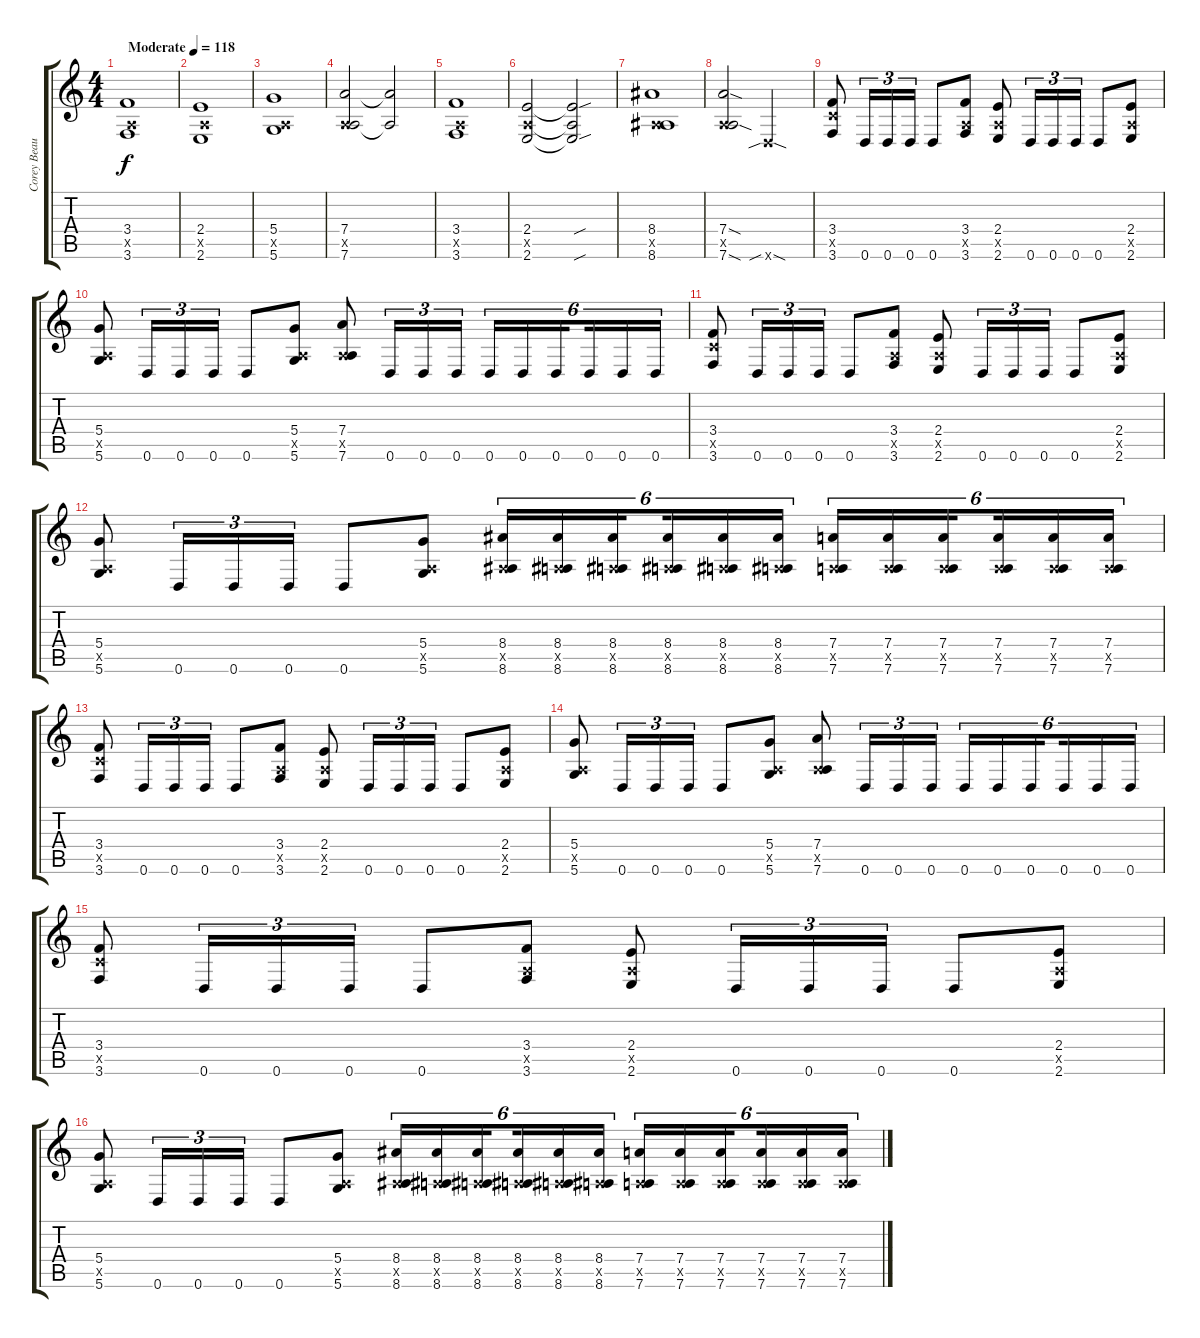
\track ("Corey Beaulieu" "Corey Beau") {instrument overdrivenguitar}
\staff {score tabs}
\tuning (E4 B3 G3 D3 A2 D2) {hide}
\ts (4 4)
\tempo (118 "Moderate")
\clef g2
\ks c
(3.4 0.5{x} 3.6).1{dy f instrument overdrivenguitar} |
(2.4 0.5{x} 2.6).1 |
(5.4 0.5{x} 5.6).1 |
(7.4 0.5{x} 7.6).2 (7.4{t} 0.5{t}).2 |
(3.4 0.5{x} 3.6).1 |
(2.4 0.5{x} 2.6).2 (2.4{sou t} 0.5{t} 2.6{sou t}).2 |
(8.4 0.5{x} 8.6).1 |
(7.4{sod} 0.5{x} 7.6{sod}).2 0.6{sib sod x}.2 |
(3.4 3.5{x} 3.6).8 0.6.16{tu (3 2)} 0.6.16{tu (3 2)} 0.6.16{tu (3 2)} 0.6.8 (3.4 0.5{x} 3.6).8 (2.4 0.5{x} 2.6).8 0.6.16{tu (3 2)} 0.6.16{tu (3 2)} 0.6.16{tu (3 2)} 0.6.8 (2.4 0.5{x} 2.6).8 |
(5.4 0.5{x} 5.6).8 0.6.16{tu (3 2)} 0.6.16{tu (3 2)} 0.6.16{tu (3 2)} 0.6.8 (5.4 0.5{x} 5.6).8 (7.4 0.5{x} 7.6).8 0.6.16{tu (3 2)} 0.6.16{tu (3 2)} 0.6.16{tu (3 2)} 0.6.16{tu (6 4)} 0.6.16{tu (6 4)} 0.6.16{tu (6 4) beam splitsecondary} 0.6.16{tu (6 4)} 0.6.16{tu (6 4)} 0.6.16{tu (6 4)} |
(3.4 3.5{x} 3.6).8 0.6.16{tu (3 2)} 0.6.16{tu (3 2)} 0.6.16{tu (3 2)} 0.6.8 (3.4 0.5{x} 3.6).8 (2.4 0.5{x} 2.6).8 0.6.16{tu (3 2)} 0.6.16{tu (3 2)} 0.6.16{tu (3 2)} 0.6.8 (2.4 0.5{x} 2.6).8 |
(5.4 0.5{x} 5.6).8 0.6.16{tu (3 2)} 0.6.16{tu (3 2)} 0.6.16{tu (3 2)} 0.6.8 (5.4 0.5{x} 5.6).8 (8.4 0.5{x} 8.6).16{tu (6 4)} (8.4 0.5{x} 8.6).16{tu (6 4)} (8.4 0.5{x} 8.6).16{tu (6 4) beam splitsecondary} (8.4 0.5{x} 8.6).16{tu (6 4)} (8.4 0.5{x} 8.6).16{tu (6 4)} (8.4 0.5{x} 8.6).16{tu (6 4)} (7.4 0.5{x} 7.6).16{tu (6 4)} (7.4 0.5{x} 7.6).16{tu (6 4)} (7.4 0.5{x} 7.6).16{tu (6 4) beam splitsecondary} (7.4 0.5{x} 7.6).16{tu (6 4)} (7.4 0.5{x} 7.6).16{tu (6 4)} (7.4 0.5{x} 7.6).16{tu (6 4)} |
(3.4 3.5{x} 3.6).8 0.6.16{tu (3 2)} 0.6.16{tu (3 2)} 0.6.16{tu (3 2)} 0.6.8 (3.4 0.5{x} 3.6).8 (2.4 0.5{x} 2.6).8 0.6.16{tu (3 2)} 0.6.16{tu (3 2)} 0.6.16{tu (3 2)} 0.6.8 (2.4 0.5{x} 2.6).8 |
(5.4 0.5{x} 5.6).8 0.6.16{tu (3 2)} 0.6.16{tu (3 2)} 0.6.16{tu (3 2)} 0.6.8 (5.4 0.5{x} 5.6).8 (7.4 0.5{x} 7.6).8 0.6.16{tu (3 2)} 0.6.16{tu (3 2)} 0.6.16{tu (3 2)} 0.6.16{tu (6 4)} 0.6.16{tu (6 4)} 0.6.16{tu (6 4) beam splitsecondary} 0.6.16{tu (6 4)} 0.6.16{tu (6 4)} 0.6.16{tu (6 4)} |
(3.4 3.5{x} 3.6).8 0.6.16{tu (3 2)} 0.6.16{tu (3 2)} 0.6.16{tu (3 2)} 0.6.8 (3.4 0.5{x} 3.6).8 (2.4 0.5{x} 2.6).8 0.6.16{tu (3 2)} 0.6.16{tu (3 2)} 0.6.16{tu (3 2)} 0.6.8 (2.4 0.5{x} 2.6).8 |
(5.4 0.5{x} 5.6).8 0.6.16{tu (3 2)} 0.6.16{tu (3 2)} 0.6.16{tu (3 2)} 0.6.8 (5.4 0.5{x} 5.6).8 (8.4 0.5{x} 8.6).16{tu (6 4)} (8.4 0.5{x} 8.6).16{tu (6 4)} (8.4 0.5{x} 8.6).16{tu (6 4) beam splitsecondary} (8.4 0.5{x} 8.6).16{tu (6 4)} (8.4 0.5{x} 8.6).16{tu (6 4)} (8.4 0.5{x} 8.6).16{tu (6 4)} (7.4 0.5{x} 7.6).16{tu (6 4)} (7.4 0.5{x} 7.6).16{tu (6 4)} (7.4 0.5{x} 7.6).16{tu (6 4) beam splitsecondary} (7.4 0.5{x} 7.6).16{tu (6 4)} (7.4 0.5{x} 7.6).16{tu (6 4)} (7.4 0.5{x} 7.6).16{tu (6 4)}
